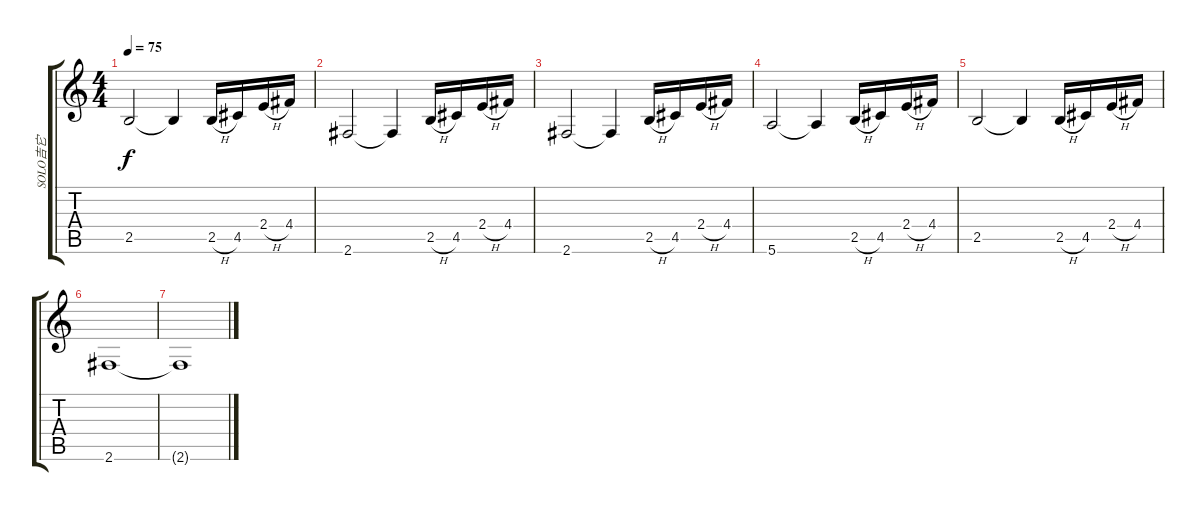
\track ("SOLO吉它" "SOLO吉它") {instrument overdrivenguitar}
\staff {score tabs}
\tuning (E4 B3 G3 D3 A2 E2) {hide}
\ts (4 4)
\tempo 75
\clef g2
\ks c
2.5.2{dy f} 2.5{t}.4 2.5{h}.16 4.5.16 2.4{h}.16 4.4.16 |
2.6.2 2.6{t}.4 2.5{h}.16 4.5.16 2.4{h}.16 4.4.16 |
2.6.2 2.6{t}.4 2.5{h}.16 4.5.16 2.4{h}.16 4.4.16 |
5.6.2 5.6{t}.4 2.5{h}.16 4.5.16 2.4{h}.16 4.4.16 |
2.5.2 2.5{t}.4 2.5{h}.16 4.5.16 2.4{h}.16 4.4.16 |
2.6.1 |
2.6{t}.1
